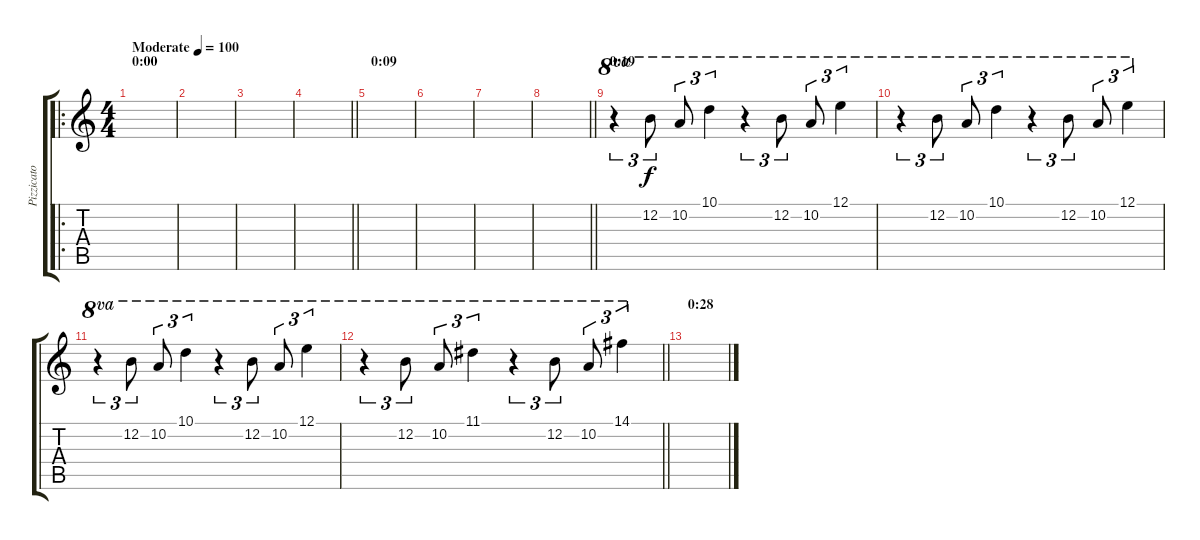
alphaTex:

\track ("Pizzicato Strings" "Pizzicato ") {instrument pizzicatostrings}
\staff {score tabs}
\tuning (E5 B4 G4 D4 A3 E3) {hide}
\ro
\ts (4 4)
\section ("" "0:00")
\tempo (100 "Moderate")
\clef g2
\ks c
|
|
|
\barLineRight lightlight
|
\section ("" "0:09")
|
|
|
\barLineRight lightlight
|
\section ("" "0:19")
r.4{tu (3 2) ot 8va} 12.2.8{tu (3 2) ot 8va} 10.2.8{tu (3 2) ot 8va} 10.1.4{tu (3 2) ot 8va} r.4{tu (3 2) ot 8va} 12.2.8{tu (3 2) ot 8va} 10.2.8{tu (3 2) ot 8va} 12.1.4{tu (3 2) ot 8va} |
r.4{tu (3 2) ot 8va} 12.2.8{tu (3 2) ot 8va} 10.2.8{tu (3 2) ot 8va} 10.1.4{tu (3 2) ot 8va} r.4{tu (3 2) ot 8va} 12.2.8{tu (3 2) ot 8va} 10.2.8{tu (3 2) ot 8va} 12.1.4{tu (3 2) ot 8va} |
r.4{tu (3 2) ot 8va} 12.2.8{tu (3 2) ot 8va} 10.2.8{tu (3 2) ot 8va} 10.1.4{tu (3 2) ot 8va} r.4{tu (3 2) ot 8va} 12.2.8{tu (3 2) ot 8va} 10.2.8{tu (3 2) ot 8va} 12.1.4{tu (3 2) ot 8va} |
\barLineRight lightlight
r.4{tu (3 2) ot 8va} 12.2.8{tu (3 2) ot 8va} 10.2.8{tu (3 2) ot 8va} 11.1.4{tu (3 2) ot 8va} r.4{tu (3 2) ot 8va} 12.2.8{tu (3 2) ot 8va} 10.2.8{tu (3 2) ot 8va} 14.1.4{tu (3 2) ot 8va} |
\section ("" "0:28")
